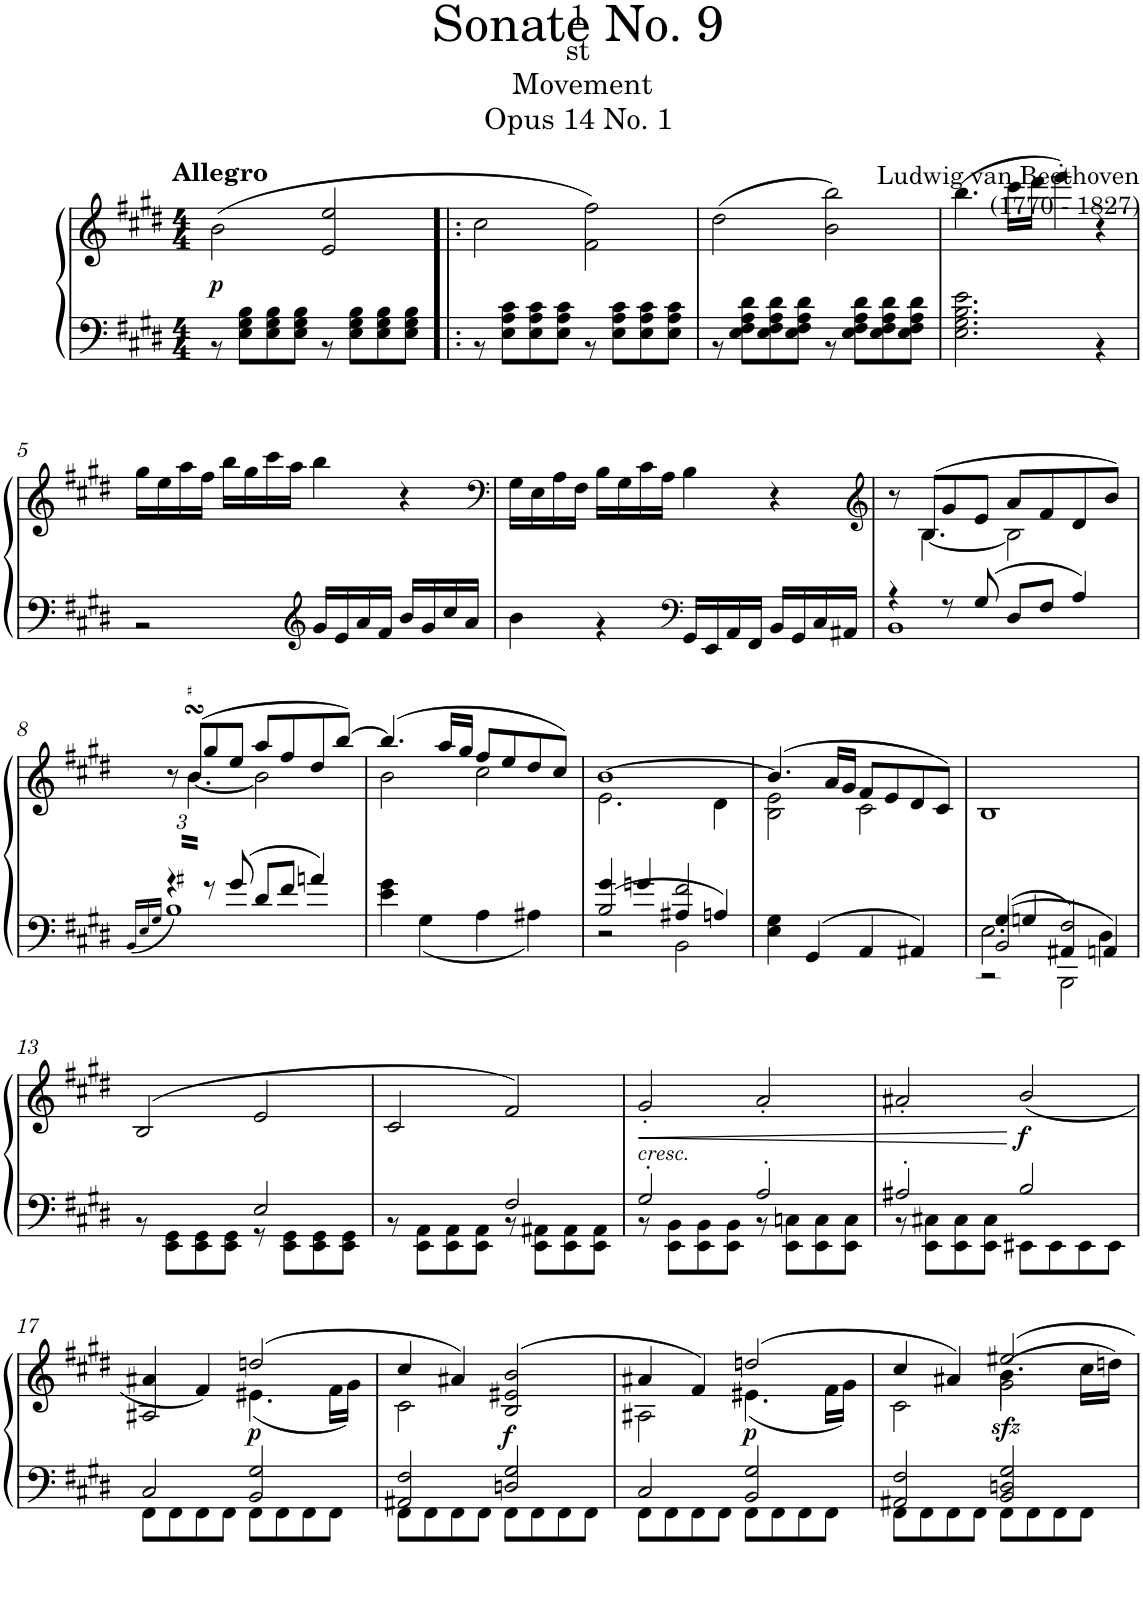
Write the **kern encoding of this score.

**kern	**kern	**dynam
*part1	*part1	*part1
*staff2	*staff1	*staff1/2
*I"Piano	*	*
*I'Pno	*	*
*clefF4	*clefG2	*
*k[f#c#g#d#]	*k[f#c#g#d#]	*
*M4/4	*M4/4	*
=1	=1	=1
*^	*	*
!	!	!LO:TX:a:B:t=Allegro	!
!	!	!	!LO:DY:b
1ryy	8r	(>2b\	p
.	8E\ 8G#\ 8B\L	.	.
.	8E\ 8G#\ 8B\	.	.
.	8E\ 8G#\ 8B\J	.	.
.	8r	2e/ 2ee/	.
.	8E\ 8G#\ 8B\L	.	.
.	8E\ 8G#\ 8B\	.	.
.	8E\ 8G#\ 8B\J	.	.
=2!|:	=2!|:	=2!|:	=2!|:
1ryy	8r	2cc#\	.
.	8E\ 8A\ 8c#\L	.	.
.	8E\ 8A\ 8c#\	.	.
.	8E\ 8A\ 8c#\J	.	.
.	8r	2f#\ 2ff#\)	.
.	8E\ 8A\ 8c#\L	.	.
.	8E\ 8A\ 8c#\	.	.
.	8E\ 8A\ 8c#\J	.	.
=3	=3	=3	=3
1ryy	8r	(>2dd#\	.
.	8E\ 8F#\ 8A\ 8d#\L	.	.
.	8E\ 8F#\ 8A\ 8d#\	.	.
.	8E\ 8F#\ 8A\ 8d#\J	.	.
.	8r	2b\ 2bb\)	.
.	8E\ 8F#\ 8A\ 8d#\L	.	.
.	8E\ 8F#\ 8A\ 8d#\	.	.
.	8E\ 8F#\ 8A\ 8d#\J	.	.
=4	=4	=4	=4
1ryy	2.E\ 2.G#\ 2.B\ 2.e\	(>4.bb\	.
.	.	16ccc#\LL	.
.	.	16ddd#\JJ	.
.	.	4eee'\)	.
.	4r	4r	.
!!LO:LB:g=z
=5	=5	=5	=5
1ryy	2r	16gg#\LL	.
.	.	16ee\	.
.	.	16aa\	.
.	.	16ff#\JJ	.
.	.	16bb\LL	.
.	.	16gg#\	.
.	.	16ccc#\	.
.	.	16aa\JJ	.
*clefG2	*	*	*
.	16g#/LL	4bb\	.
.	16e/	.	.
.	16a/	.	.
.	16f#/JJ	.	.
.	16b/LL	4r	.
.	16g#/	.	.
.	16cc#/	.	.
.	16a/JJ	.	.
=6	=6	=6	=6
*	*	*clefF4	*
1ryy	4b\	16G#\LL	.
.	.	16E\	.
.	.	16A\	.
.	.	16F#\JJ	.
.	4r	16B\LL	.
.	.	16G#\	.
.	.	16c#\	.
.	.	16A\JJ	.
*clefF4	*	*	*
.	16GG#/LL	4B\	.
.	16EE/	.	.
.	16AA/	.	.
.	16FF#/JJ	.	.
.	16BB/LL	4r	.
.	16GG#/	.	.
.	16C#/	.	.
.	16AA#X/JJ	.	.
*v	*v	*	*
=7	=7	=7
*	*clefG2	*
*^	*^	*
*	*^	*	*	*
1ryy	4r	1BB	8r	8ryy	.
.	.	.	(>8B/L	[4.B\	.
.	8r	.	8g#/	.	.
.	8G#/	.	8e/J	.	.
.	8D#/L	.	8a/L	2B\]	.
.	8F#/J	.	8f#/	.	.
.	4A/	.	8d#/	.	.
.	.	.	8b/J)	.	.
!!LO:LB:g=z	!!
=8	=8	=8	=8	=8	=8
.	.	16qBB/LL	.	.	.
.	.	16qE/	.	.	.
.	.	16qG#/JJ	.	.	.
*Xbrackettup	*	*	*	*	*
24cc#LL	4r	1B	8r	8ryy	.
24b	.	.	.	.	.
24a#XJJ	.	.	.	.	.
2..ryy	.	.	(>8bsSSS/L	[4.b\	.
.	8r	.	8gg#/	.	.
.	8g#/	.	8ee/J	.	.
.	8d#/L	.	8aa/L	2b\]	.
.	8f#/J	.	8ff#/	.	.
.	4an/	.	8dd#/	.	.
.	.	.	[8bb/J)	.	.
*	*v	*v	*	*	*
=9	=9	=9	=9	=9
1ryy	4e\ 4g#\	(>4.bb/]	2b\	.
.	4G#\	.	.	.
.	.	16aa/LL	.	.
.	.	16gg#/JJ	.	.
.	4A\	8ff#/L	2cc#\	.
.	.	8ee/	.	.
.	4A#X\	8dd#/	.	.
.	.	8cc#/J)	.	.
=10	=10	=10	=10	=10
*	*^	*	*	*
4g#/	2B/	2r	[1b	2.e\	.
4gn/	.	.	.	.	.
2f#/	4A#X/	2BB\	.	.	.
.	4An/	.	.	4d#\	.
*	*v	*v	*	*	*
=11	=11	=11	=11	=11
1ryy	4E\ 4G#\	(>4.b/]	2B\ 2e\	.
.	4GG#/	.	.	.
.	.	16a/LL	.	.
.	.	16g#/JJ	.	.
.	4AA/	8f#/L	2c#\	.
.	.	8e/	.	.
.	4AA#X/	8d#/	.	.
.	.	8c#/J)	.	.
*	*	*v	*v	*
=12	=12	=12	=12
*^	*^	*	*
4G#/	2BB/	2.E\	2r	1B	.
4Gn/	.	.	.	.	.
2F#/	4AA#X/	.	2BBB\	.	.
.	4AAn/	4D#\	.	.	.
*	*v	*v	*v	*	*
!!LO:LB:g=z
=13	=13	=13	=13
2ryy	8r	(>2B/	.
.	8EE\ 8GG#\L	.	.
.	8EE\ 8GG#\	.	.
.	8EE\ 8GG#\J	.	.
2E/	8r	2e/	.
.	8EE\ 8GG#\L	.	.
.	8EE\ 8GG#\	.	.
.	8EE\ 8GG#\J	.	.
=14	=14	=14	=14
2ryy	8r	2c#/	.
.	8EE\ 8AA\L	.	.
.	8EE\ 8AA\	.	.
.	8EE\ 8AA\J	.	.
2F#/	8r	2f#/)	.
.	8EE\ 8AA#X\L	.	.
.	8EE\ 8AA#\	.	.
.	8EE\ 8AA#\J	.	.
=15	=15	=15	=15
!	!	!LO:TX:b:i:t=cresc.	!
!	!	!	!LO:HP:b
2G#'/	8r	2g#'/	<
.	8EE\ 8BB\L	.	.
.	8EE\ 8BB\	.	.
.	8EE\ 8BB\J	.	.
2A'/	8r	2a'/	.
.	8EE\ 8Cn\L	.	.
.	8EE\ 8C\	.	.
.	8EE\ 8C\J	.	.
=16	=16	=16	=16
2A#X'/	8r	2a#X'/	.
.	8EE\ 8C#X\L	.	.
.	8EE\ 8C#\	.	.
.	8EE\ 8C#\J	.	.
!	!	!	!LO:DY:n=1:b
2B/	8EE#X\L	(<2b/	[ f
.	8EE#\	.	.
.	8EE#\	.	.
.	8EE#\J	.	.
!!LO:LB:g=z
=17	=17	=17	=17
*	*^	*^	*
1ryy	2C#/	8FF#\L	4a#X/	2A#X/	.
.	.	8FF#\	.	.	.
.	.	8FF#\	4f#/)	.	.
.	.	8FF#\J	.	.	.
!	!	!	!	!	!LO:DY:b
.	2BB/ 2G#/	8FF#\L	(>2ddn/	(<4.e#X\	p
.	.	8FF#\	.	.	.
.	.	8FF#\	.	.	.
.	.	8FF#\J	.	16f#\LL	.
.	.	.	.	16g#\JJ)	.
=18	=18	=18	=18	=18	=18
1ryy	2AA#X/ 2F#/	8FF#\L	4cc#/	2c#\	.
.	.	8FF#\	.	.	.
.	.	8FF#\	4a#X/)	.	.
.	.	8FF#\J	.	.	.
!	!	!	!	!	!LO:DY:b
.	2Dn/ 2G#/	8FF#\L	(>2B/ 2e#X/ 2b/	2ryy	f
.	.	8FF#\	.	.	.
.	.	8FF#\	.	.	.
.	.	8FF#\J	.	.	.
=19	=19	=19	=19	=19	=19
1ryy	2C#/	8FF#\L	4a#X/	2A#X\	.
.	.	8FF#\	.	.	.
.	.	8FF#\	4f#/)	.	.
.	.	8FF#\J	.	.	.
!	!	!	!	!	!LO:DY:b
.	2BB/ 2G#/	8FF#\L	(>2ddn/	(<4.e#X\	p
.	.	8FF#\	.	.	.
.	.	8FF#\	.	.	.
.	.	8FF#\J	.	16f#\LL	.
.	.	.	.	16g#\JJ)	.
=20	=20	=20	=20	=20	=20
*	*	*	*	*^	*
1ryy	2AA#X/ 2F#/	8FF#\L	4cc#/	2c#\	2ryy	.
.	.	8FF#\	.	.	.	.
.	.	8FF#\	4a#X/)	.	.	.
.	.	8FF#\J	.	.	.	.
!	!	!	!	!	!	!LO:DY:b
.	2BB/ 2Dn/ 2G#/	8FF#\L	2ee#X/	2g#\	(>4.b\	sfz
.	.	8FF#\	.	.	.	.
.	.	8FF#\	.	.	.	.
.	.	8FF#\J	.	.	16cc#\LL	.
.	.	.	.	.	16ddn\JJ)	.
*v	*v	*v	*	*	*	*
*	*v	*v	*v	*
=	=	=
*-	*-	*-
